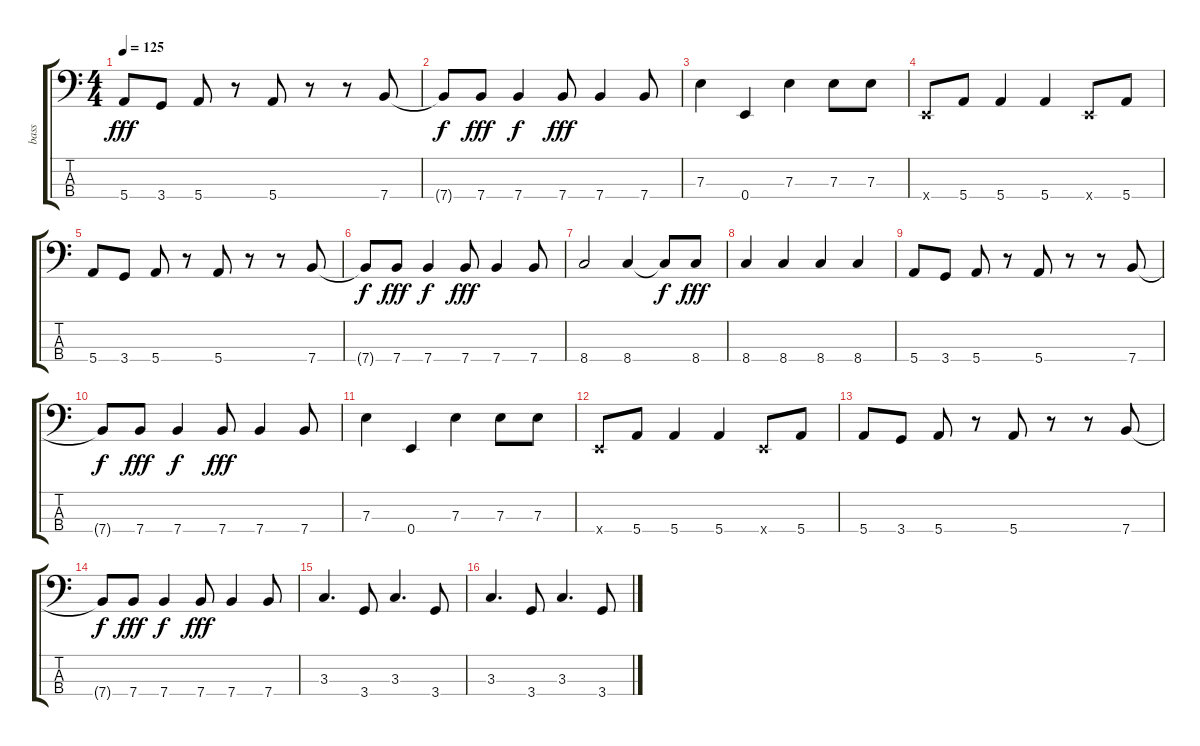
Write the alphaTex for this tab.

\track ("bass" "bass") {instrument electricbassfinger}
\staff {score tabs}
\tuning (G2 D2 A1 E1) {hide}
\ts (4 4)
\tempo 125
\clef f4
\ks c
5.4.8{dy fff} 3.4.8 5.4.8 r.8 5.4.8 r.8 r.8 7.4.8 |
7.4{t}.8{dy f} 7.4.8{dy fff} 7.4.4{dy f} 7.4.8{dy fff} 7.4.4 7.4.8 |
7.3.4 0.4.4 7.3.4 7.3.8 7.3.8 |
0.4{x}.8 5.4.8 5.4.4 5.4.4 0.4{x}.8 5.4.8 |
5.4.8 3.4.8 5.4.8 r.8 5.4.8 r.8 r.8 7.4.8 |
7.4{t}.8{dy f} 7.4.8{dy fff} 7.4.4{dy f} 7.4.8{dy fff} 7.4.4 7.4.8 |
8.4.2 8.4.4 8.4{t}.8{dy f} 8.4.8{dy fff} |
8.4.4 8.4.4 8.4.4 8.4.4 |
5.4.8 3.4.8 5.4.8 r.8 5.4.8 r.8 r.8 7.4.8 |
7.4{t}.8{dy f} 7.4.8{dy fff} 7.4.4{dy f} 7.4.8{dy fff} 7.4.4 7.4.8 |
7.3.4 0.4.4 7.3.4 7.3.8 7.3.8 |
0.4{x}.8 5.4.8 5.4.4 5.4.4 0.4{x}.8 5.4.8 |
5.4.8 3.4.8 5.4.8 r.8 5.4.8 r.8 r.8 7.4.8 |
7.4{t}.8{dy f} 7.4.8{dy fff} 7.4.4{dy f} 7.4.8{dy fff} 7.4.4 7.4.8 |
3.3.4{d} 3.4.8 3.3.4{d} 3.4.8 |
3.3.4{d} 3.4.8 3.3.4{d} 3.4.8
